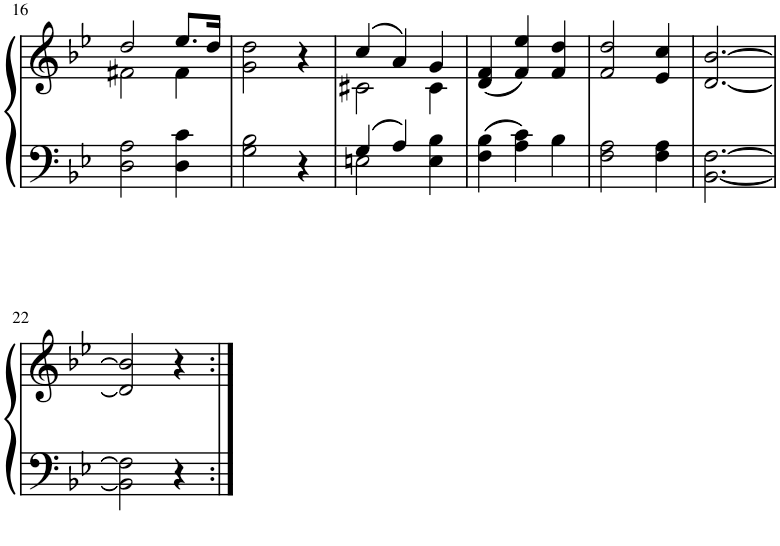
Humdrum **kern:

**kern	**kern
*part1	*part1
*staff2	*staff1
*I"Piano	*
*I'Pno.	*
!!LO:PB:g=z
*clefF4	*clefG2
*k[b-e-]	*k[b-e-]
*M3/4	*M3/4
=16	=16
*	*^
2D\ 2A\	2dd/	2f#X\
4D\ 4c\	8.ee-/L	4f#\
.	16dd/Jk	.
*	*v	*v
=17	=17
2G\ 2B-\	2g\ 2dd\
4r	4r
=18	=18
*^	*^
4G/	2En\	(4cc/	2c#X\
4A/	.	4a/)	.
4ryy	4E\ 4B-\	4g/	4c#\
*v	*v	*	*
*	*v	*v
=19	=19
4F\ 4B-\	(4d/ 4f/
4A\ 4c\	4f/ 4ee-/)
4B-\	4f/ 4dd/
=20	=20
2F\ 2A\	2f/ 2dd/
4F\ 4A\	4e-/ 4cc/
=21	=21
[2.BB-\ [2.F\	[2.d/ [2.b-/
!!LO:LB:g=z
=22	=22
2BB-\] 2F\]	2d/] 2b-/]
4r	4r
=:|!	=:|!
*-	*-
